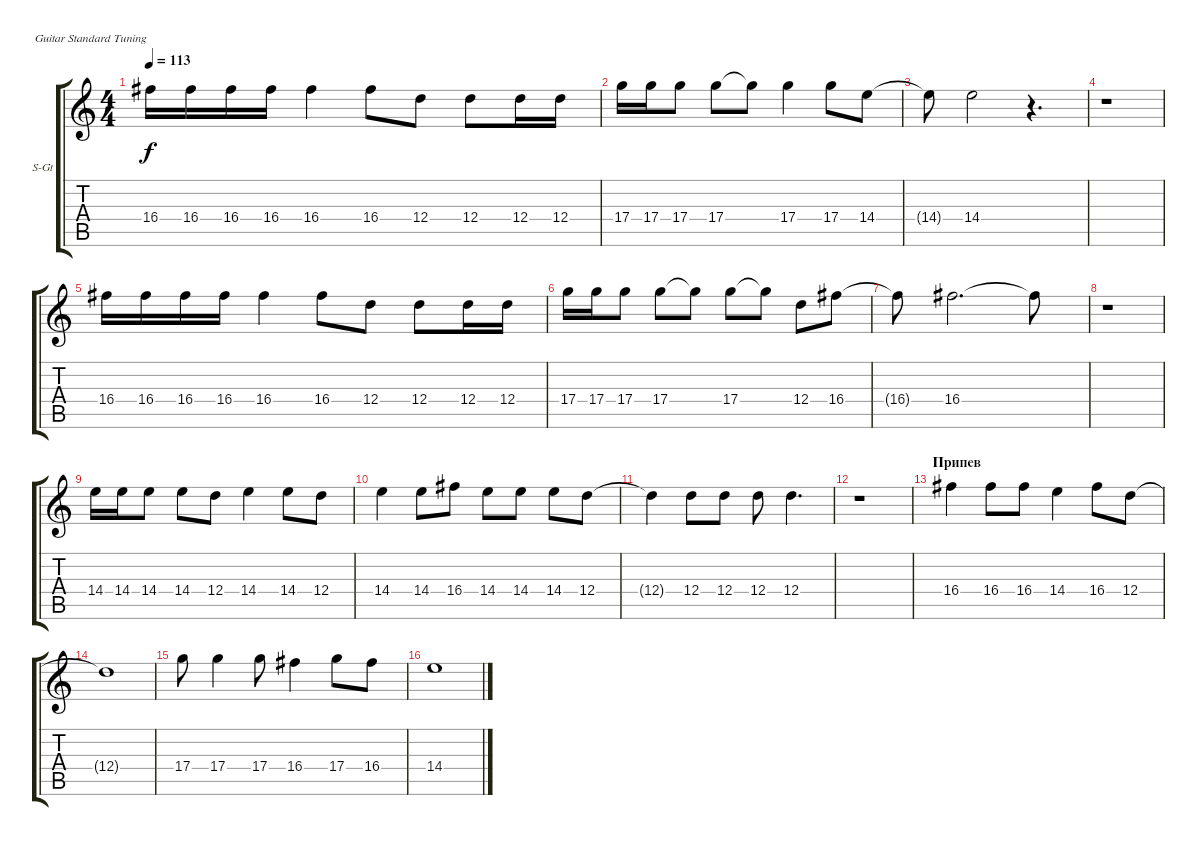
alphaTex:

\defaultSystemsLayout 4
\bracketExtendMode groupsimilarinstruments
\firstSystemTrackNameOrientation horizontal
\otherSystemsTrackNameOrientation horizontal
\track ("В. Бутусов (вокал: вехняя октава)" "S-Gt") {instrument acousticguitarsteel}
\staff {score tabs}
\tuning (E4 B3 G3 D3 A2 E2)
\ts (4 4)
\tempo 113
\clef g2
\scale
0.333333
\ks c
16.4.16{dy f} 16.4.16 16.4.16 16.4.16 16.4.4 16.4.8 12.4.8 12.4.8 12.4.16 12.4.16 |
\scale
0.333333 17.4.16 17.4.16 17.4.8 17.4.8 17.4{t}.8 17.4.4 17.4.8 14.4.8 |
\scale
0.333333 14.4{t}.8 14.4.2 r.4{d} |
\scale
0.333333 r.1 |
\scale
0.333333 16.4.16 16.4.16 16.4.16 16.4.16 16.4.4 16.4.8 12.4.8 12.4.8 12.4.16 12.4.16 |
\scale
0.333333 17.4.16 17.4.16 17.4.8 17.4.8 17.4{t}.8 17.4.8 17.4{t}.8 12.4.8 16.4.8 |
\scale
0.333333 16.4{t}.8 16.4.2{d} 16.4{t}.8 |
\scale
0.333333 r.1 |
\scale
0.333333 14.4.16 14.4.16 14.4.8 14.4.8 12.4.8 14.4.4 14.4.8 12.4.8 |
\scale
0.333333 14.4.4 14.4.8 16.4.8 14.4.8 14.4.8 14.4.8 12.4.8 |
\scale
0.333333 12.4{t}.4 12.4.8 12.4.8 12.4.8 12.4.4{d} |
\scale
0.333333 r.1 |
\section ("" "Припев")
\scale
0.333333 16.4.4 16.4.8 16.4.8 14.4.4 16.4.8 12.4.8 |
\scale
0.333333 12.4{t}.1 |
\scale
0.333333 17.4.8 17.4.4 17.4.8 16.4.4 17.4.8 16.4.8 |
\scale
0.333333 14.4.1
